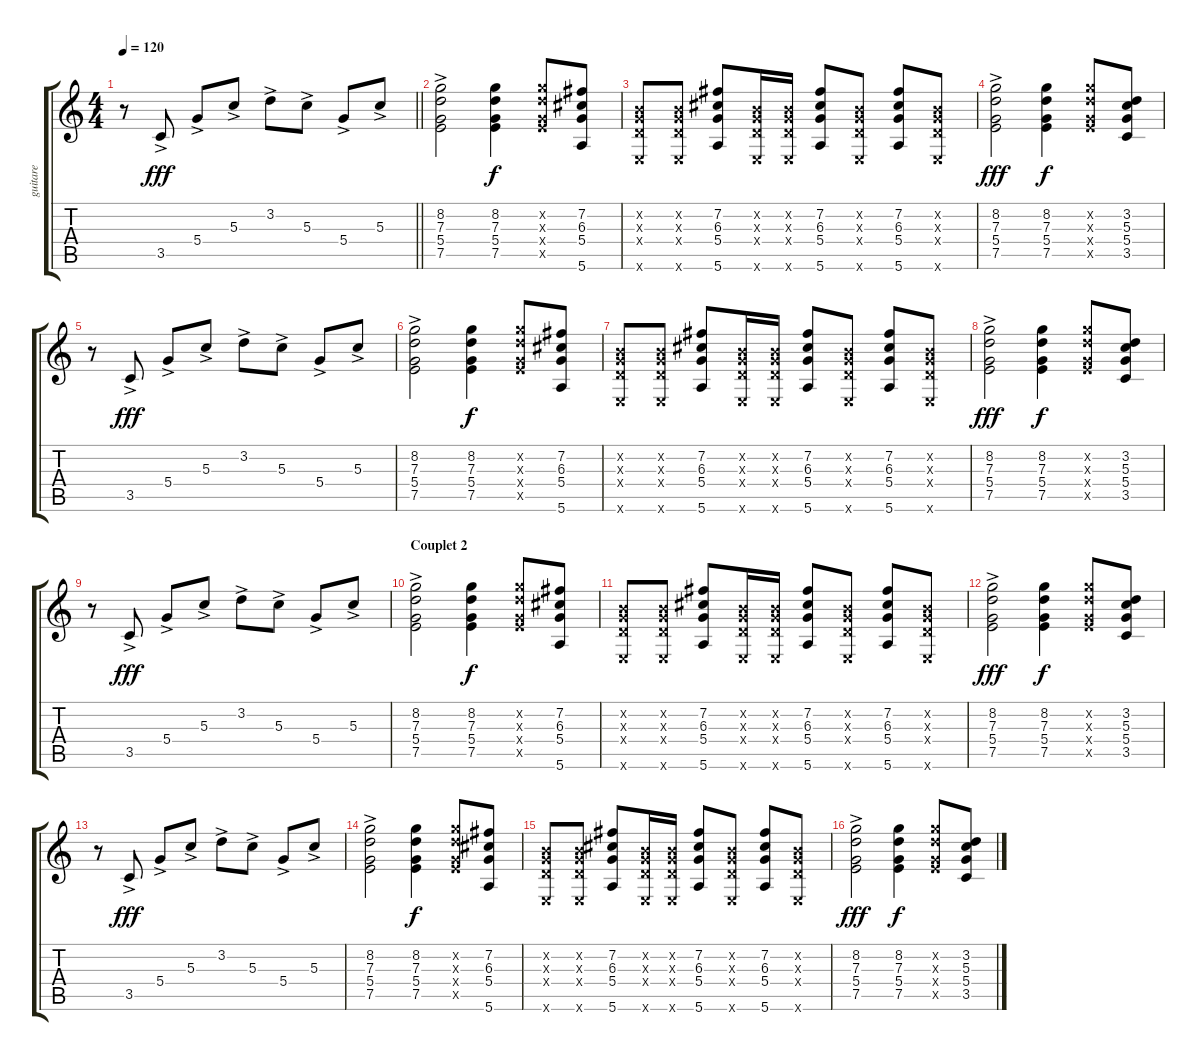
\track ("guitare" "guitare") {instrument electricguitarjazz}
\staff {score tabs}
\tuning (E4 B3 G3 D3 A2 E2) {hide}
\ts (4 4)
\tempo 120
\clef g2
\barLineRight lightlight
\ks c
r.8{dy f} 3.5{ac}.8{dy fff} 5.4{ac}.8 5.3{ac}.8 3.2{ac}.8 5.3{ac}.8 5.4{ac}.8 5.3{ac}.8 |
(8.2{ac} 7.3{ac} 5.4{ac} 7.5{ac}).2 (8.2 7.3 5.4 7.5).4{dy f} (8.2{x} 7.3{x} 5.4{x} 7.5{x}).8 (7.2 6.3 5.4 5.6).8 |
(0.2{x} 0.3{x} 0.4{x} 0.6{x}).8 (0.2{x} 0.3{x} 0.4{x} 0.6{x}).8 (7.2 6.3 5.4 5.6).8 (0.2{x} 0.3{x} 0.4{x} 0.6{x}).16 (0.2{x} 0.3{x} 0.4{x} 0.6{x}).16 (7.2 6.3 5.4 5.6).8 (0.2{x} 0.3{x} 0.4{x} 0.6{x}).8 (7.2 6.3 5.4 5.6).8 (0.2{x} 0.3{x} 0.4{x} 0.6{x}).8 |
(8.2{ac} 7.3{ac} 5.4{ac} 7.5{ac}).2{dy fff} (8.2 7.3 5.4 7.5).4{dy f} (8.2{x} 7.3{x} 5.4{x} 7.5{x}).8 (3.2 5.3 5.4 3.5).8 |
r.8 3.5{ac}.8{dy fff} 5.4{ac}.8 5.3{ac}.8 3.2{ac}.8 5.3{ac}.8 5.4{ac}.8 5.3{ac}.8 |
(8.2{ac} 7.3{ac} 5.4{ac} 7.5{ac}).2 (8.2 7.3 5.4 7.5).4{dy f} (8.2{x} 7.3{x} 5.4{x} 7.5{x}).8 (7.2 6.3 5.4 5.6).8 |
(0.2{x} 0.3{x} 0.4{x} 0.6{x}).8 (0.2{x} 0.3{x} 0.4{x} 0.6{x}).8 (7.2 6.3 5.4 5.6).8 (0.2{x} 0.3{x} 0.4{x} 0.6{x}).16 (0.2{x} 0.3{x} 0.4{x} 0.6{x}).16 (7.2 6.3 5.4 5.6).8 (0.2{x} 0.3{x} 0.4{x} 0.6{x}).8 (7.2 6.3 5.4 5.6).8 (0.2{x} 0.3{x} 0.4{x} 0.6{x}).8 |
(8.2{ac} 7.3{ac} 5.4{ac} 7.5{ac}).2{dy fff} (8.2 7.3 5.4 7.5).4{dy f} (8.2{x} 7.3{x} 5.4{x} 7.5{x}).8 (3.2 5.3 5.4 3.5).8 |
r.8 3.5{ac}.8{dy fff} 5.4{ac}.8 5.3{ac}.8 3.2{ac}.8 5.3{ac}.8 5.4{ac}.8 5.3{ac}.8 |
\section ("" "Couplet 2")
(8.2{ac} 7.3{ac} 5.4{ac} 7.5{ac}).2 (8.2 7.3 5.4 7.5).4{dy f} (8.2{x} 7.3{x} 5.4{x} 7.5{x}).8 (7.2 6.3 5.4 5.6).8 |
(0.2{x} 0.3{x} 0.4{x} 0.6{x}).8 (0.2{x} 0.3{x} 0.4{x} 0.6{x}).8 (7.2 6.3 5.4 5.6).8 (0.2{x} 0.3{x} 0.4{x} 0.6{x}).16 (0.2{x} 0.3{x} 0.4{x} 0.6{x}).16 (7.2 6.3 5.4 5.6).8 (0.2{x} 0.3{x} 0.4{x} 0.6{x}).8 (7.2 6.3 5.4 5.6).8 (0.2{x} 0.3{x} 0.4{x} 0.6{x}).8 |
(8.2{ac} 7.3{ac} 5.4{ac} 7.5{ac}).2{dy fff} (8.2 7.3 5.4 7.5).4{dy f} (8.2{x} 7.3{x} 5.4{x} 7.5{x}).8 (3.2 5.3 5.4 3.5).8 |
r.8 3.5{ac}.8{dy fff} 5.4{ac}.8 5.3{ac}.8 3.2{ac}.8 5.3{ac}.8 5.4{ac}.8 5.3{ac}.8 |
(8.2{ac} 7.3{ac} 5.4{ac} 7.5{ac}).2 (8.2 7.3 5.4 7.5).4{dy f} (8.2{x} 7.3{x} 5.4{x} 7.5{x}).8 (7.2 6.3 5.4 5.6).8 |
(0.2{x} 0.3{x} 0.4{x} 0.6{x}).8 (0.2{x} 0.3{x} 0.4{x} 0.6{x}).8 (7.2 6.3 5.4 5.6).8 (0.2{x} 0.3{x} 0.4{x} 0.6{x}).16 (0.2{x} 0.3{x} 0.4{x} 0.6{x}).16 (7.2 6.3 5.4 5.6).8 (0.2{x} 0.3{x} 0.4{x} 0.6{x}).8 (7.2 6.3 5.4 5.6).8 (0.2{x} 0.3{x} 0.4{x} 0.6{x}).8 |
(8.2{ac} 7.3{ac} 5.4{ac} 7.5{ac}).2{dy fff} (8.2 7.3 5.4 7.5).4{dy f} (8.2{x} 7.3{x} 5.4{x} 7.5{x}).8 (3.2 5.3 5.4 3.5).8
